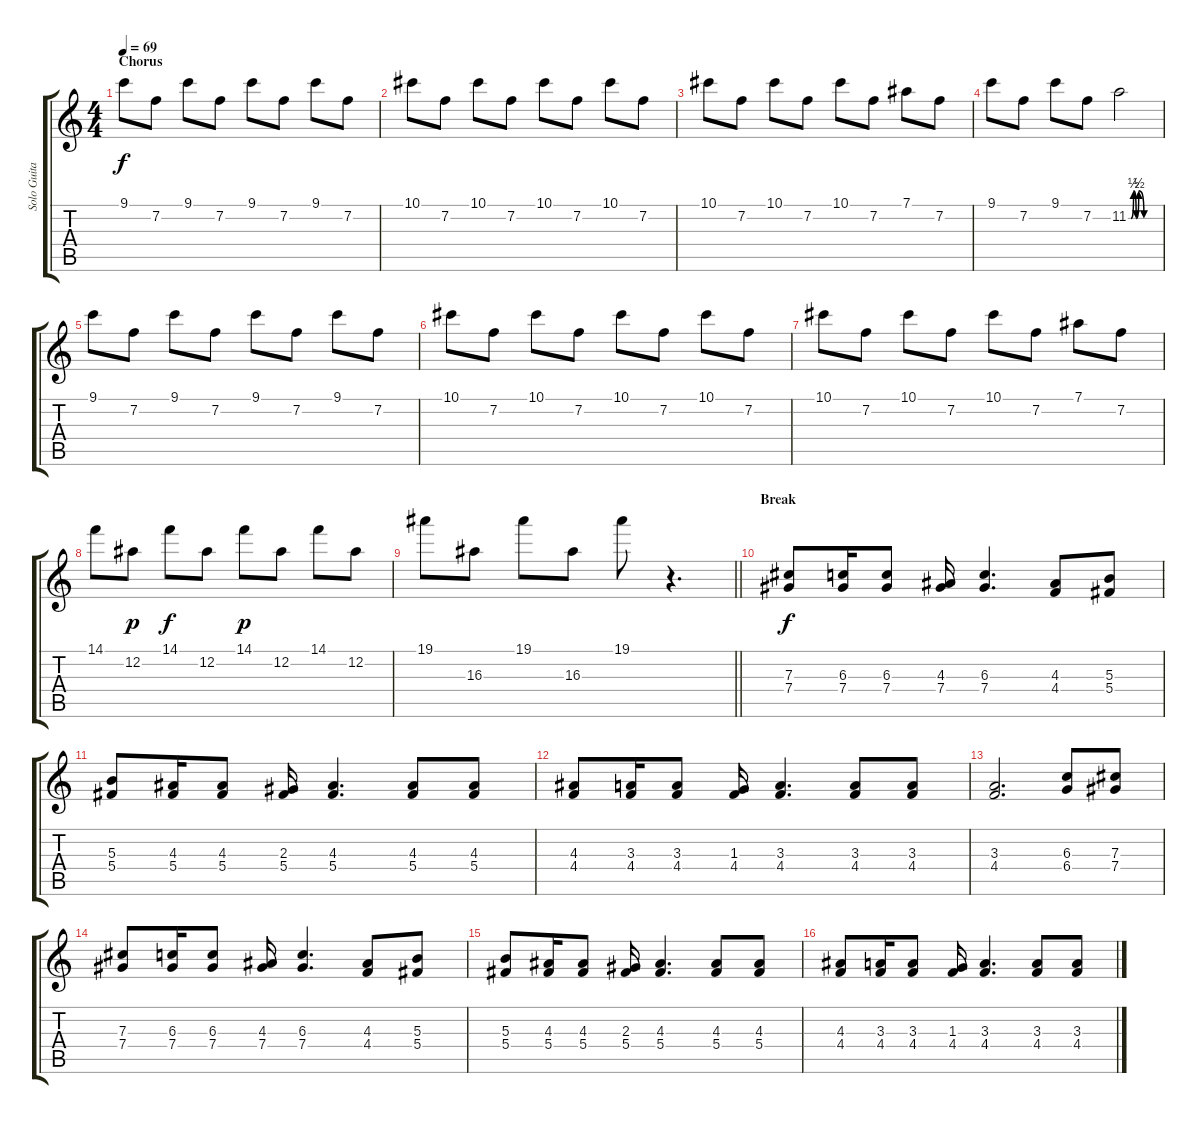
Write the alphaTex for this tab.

\track ("Solo Guitar" "Solo Guita") {instrument distortionguitar}
\staff {score tabs}
\tuning (Eb4 Bb3 Gb3 Db3 Ab2 Db2) {hide}
\ts (4 4)
\section ("" "Chorus")
\tempo 69
\clef g2
\ks c
9.1.8{dy f volume 5 instrument distortionguitar} 7.2.8 9.1.8 7.2.8 9.1.8 7.2.8 9.1.8 7.2.8 |
10.1.8 7.2.8 10.1.8 7.2.8 10.1.8 7.2.8 10.1.8 7.2.8 |
10.1.8 7.2.8 10.1.8 7.2.8 10.1.8 7.2.8 7.1.8 7.2.8 |
9.1.8 7.2.8 9.1.8 7.2.8 11.2{be (custom 0 0 5 0 10 2 15 0 20 2 30 0 40 0 60 0)}.2 |
9.1.8 7.2.8 9.1.8 7.2.8 9.1.8 7.2.8 9.1.8 7.2.8 |
10.1.8 7.2.8 10.1.8 7.2.8 10.1.8 7.2.8 10.1.8 7.2.8 |
10.1.8 7.2.8 10.1.8 7.2.8 10.1.8 7.2.8 7.1.8 7.2.8 |
14.1.8 12.2.8{dy p} 14.1.8{dy f} 12.2.8 14.1.8{dy p} 12.2.8 14.1.8 12.2.8 |
\barLineRight lightlight
19.1.8 16.3.8 19.1.8 16.3.8 19.1.8 r.4{d} |
\section ("" "Break")
(7.3 7.4).8{dy f volume 16} (6.3 7.4).16 (6.3 7.4).8 (4.3 7.4).16 (6.3 7.4).4{d} (4.3 4.4).8 (5.3 5.4).8 |
(5.3 5.4).8 (4.3 5.4).16 (4.3 5.4).8 (2.3 5.4).16 (4.3 5.4).4{d} (4.3 5.4).8 (4.3 5.4).8 |
(4.3 4.4).8 (3.3 4.4).16 (3.3 4.4).8 (1.3 4.4).16 (3.3 4.4).4{d} (3.3 4.4).8 (3.3 4.4).8 |
(3.3 4.4).2{d} (6.3 6.4).8 (7.3 7.4).8 |
(7.3 7.4).8 (6.3 7.4).16 (6.3 7.4).8 (4.3 7.4).16 (6.3 7.4).4{d} (4.3 4.4).8 (5.3 5.4).8 |
(5.3 5.4).8 (4.3 5.4).16 (4.3 5.4).8 (2.3 5.4).16 (4.3 5.4).4{d} (4.3 5.4).8 (4.3 5.4).8 |
(4.3 4.4).8 (3.3 4.4).16 (3.3 4.4).8 (1.3 4.4).16 (3.3 4.4).4{d} (3.3 4.4).8 (3.3 4.4).8
